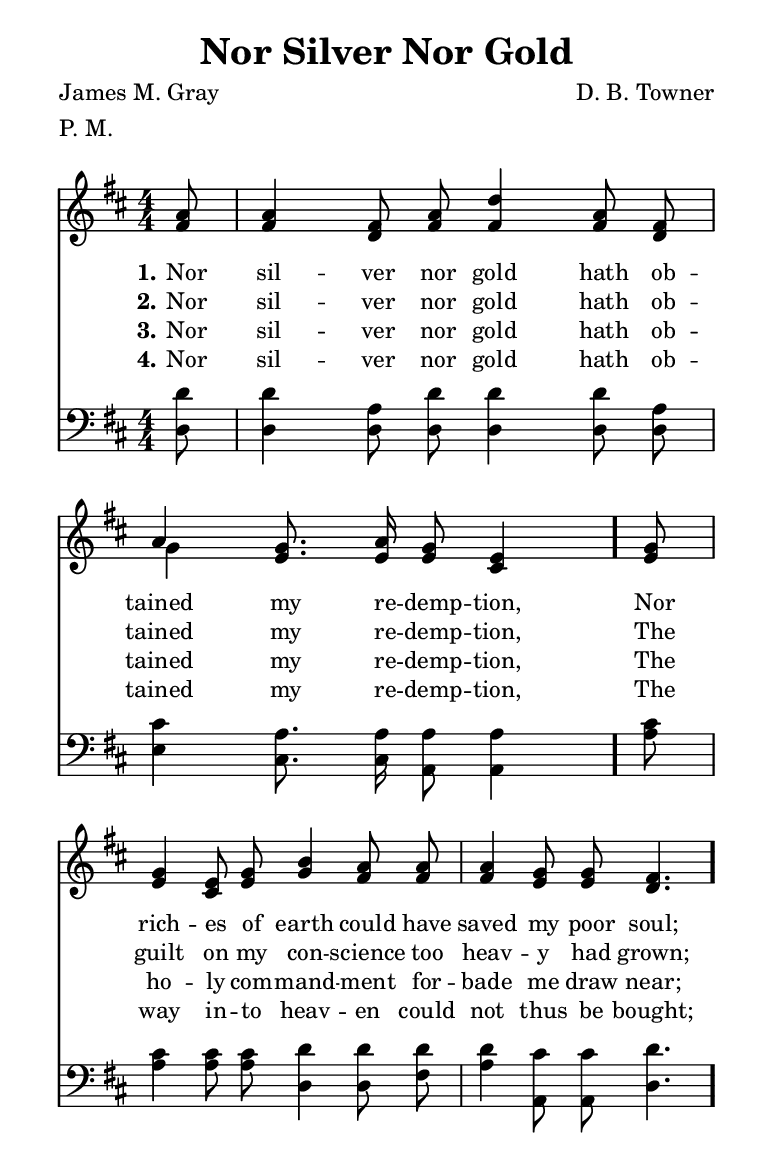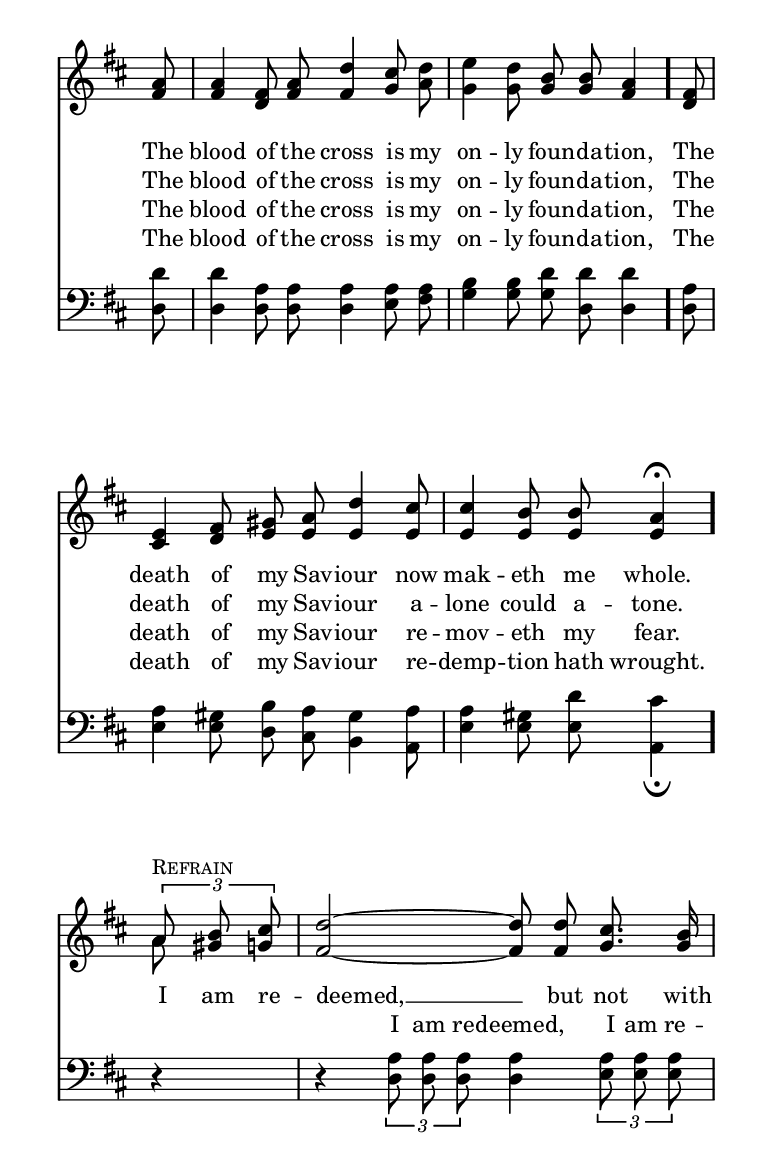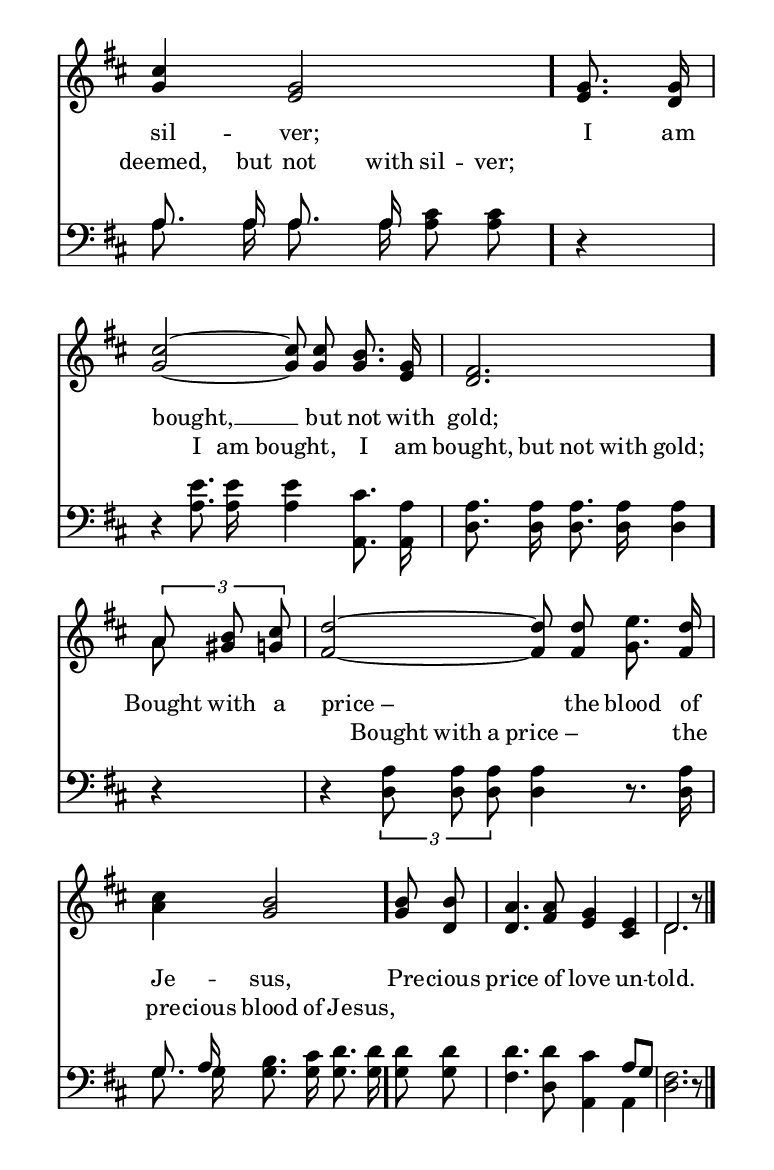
\include "common/global.ily"
\paper {
  \include "common/paper.ily"
  ragged-last-bottom = ##t
  page-count = #(cond (is-eogsized 2) (#t #f))
  system-count = #(cond (is-eogsized 6) (#t #f)) % original has 7
  systems-per-page = #(cond (is-eogsized 4) (#t #f))
}

\header{
  %gospel
  hymnnumber = "177"
  title = "Nor Silver Nor Gold"
  tunename = ""
  meter = "P. M." % something like 12. 11. 12. 11. with Refrain
  poet = "James M. Gray"
  composer = "D. B. Towner"
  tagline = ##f
}

ta = { \tempo 4=80 }
tb = { \tempo 4=40 }

global = {
  \include "common/overrides.ily"
  \override Staff.TimeSignature.style = #'numbered
  \time 4/4
  \override Score.MetronomeMark.transparent = ##t % hide all fermata changes too
  \ta
  \key d \major
  \partial 8
  \autoBeamOff
}

patternA = { c8 | c4 c8 c c4 c8 c | c4 c8. c16 c8 c4 }
patternB = { c8 | c4 c8 c c4 c8 c | c4 c8 c c4. }
patternC = { c8 | c4 c8 c c4 c8 c | c4 c8 c c c4 }
patternD = { c8 | c4 c8 c c c4 c8 | c4 c8 c c4 }

notesSoprano = {
\global
\relative c'' {

  a8 | a4 fis8 a d4 a8 fis | a4 g8. a16 g8 e4
  g8 | g4 e8 g b4 a8 a | a4 g8 g fis4.
  a8 | a4 fis8 a d4 cis8 d | e4 d8 b b a4
  fis8 | e4 fis8 gis a d4 cis8 | cis4 b8 b \tb a4 \fermata \ta \bar "."

}
}

notesSopranoRefrain = {
\relative c'' {

  << s^\markup { \small \caps "Refrain" }
  { \tuplet 3/2 { << { \voiceOne a8 } \new Voice { \voiceTwo a8 } >> << { b cis } { gis g } >> } } >>

  \partcombine
  \relative c' {
    | d'2 ~ d8 d8 cis8. b16 | cis4 g2
    g8. g16 | cis2 ~ cis8 cis8 b8. g16 | fis2.
  }
  \relative c' {
    | fis2 ~ fis8 fis8 g8. g16 | g4 e2
    e8. d16 | g2 ~ g8 g8 g8. e16 | d2.
  }

  \tuplet 3/2 { << { \voiceOne a8 } \new Voice { \voiceTwo a8 } >> << { b cis } { gis g } >> }
  \partcombine
  \relative c'' {
    | d2 ~ d8 d8 e8. d16 | cis4 b2
    b8 b | a4. a8 g4 e |
  }
  \relative c' {
    | fis2 ~ fis8 fis8 g8. fis16 | a4 g2
    g8 d | d4. fis8 e4 cis |
  }
  << { \voiceOne d2. } \new Voice { \voiceTwo d2. } >>
  \partcombine r8 r8

  \bar "|."

}
}

notesSopranoRefrainPacing = {
\global
\relative c,, {

  r8 | r4 r8 r r4 r8 r | r4 r8. r16 r8 r4
  r8 | r4 r8 r r4 r8 r | r4 r8 r r4.
  r8 | r4 r8 r r4 r8 r | r4 r8 r r r4
  r8 | r4 r8 r r r4 r8 | r4 r8 r r4

  %\repeat unfold 32 \skip 4
  \tuplet 3/2 { a8 a a }
    | d'2 ~ d8 d8 cis8. b16 | cis4 g2
    g8. g16 | cis2 ~ cis8 cis8 b8. g16 | fis2.

  \tuplet 3/2 { a8 a a }
    | d2 ~ d8 d8 e8. d16 | cis4 b2
    b8 b | a4. a8 g4 e | d2. r8

}
}

notesAlto = {
\global
\relative e' {

  \changePitch \patternA { fis | fis d fis fis fis d | g e e e cis }
  \changePitch \patternB { e | e cis e g fis fis | fis e e d }
  \changePitch \patternC { fis | fis d fis fis g a | g g g g fis }
  \changePitch \patternD { d | cis d e e e e | e e e e }

  % excludes refrain (moved to Soprano) due to bad interactions between
  % \tuplet, \partcombine, and NullVoice

}
}

notesTenor = {
\global
\relative a {

  \changePitch \patternA { d | d a d d d a | cis a a a a }
  \changePitch \patternB { cis | cis cis cis d d d | d cis cis d }
  \changePitch \patternC { d | d a a a a a | b b d d d }
  \changePitch \patternD { a | a gis b a gis a | a gis d' cis }

  r4 | r \tuplet 3/2 { a8 a a } a4 \tuplet 3/2 { a8 a a } | a8. a16 a8. a16 cis8 cis
  r4 | r4 e8. e16 e4 cis8. a16 | a8. a16 a8. a16 a4
  r4 | r \tuplet 3/2 { a8 a a } a4 r8. a16 | g8. a16 b8. cis16 d8. d16
  d8 d8 | d4. d8 cis4 a8[ g] | fis2. r8

}
}

notesBass = {
\global
\relative f {

  \changePitch \patternA { d | d d d d d d | e cis cis a a }
  \changePitch \patternB { a' | a a a d, d fis | a a, a d }
  \changePitch \patternC { d | d d d d e fis | g g g d d }
  \changePitch \patternD { d | e e d cis b a | e' e e a,_\fermata }

  r4 | r \tuplet 3/2 { d8 d d } d4 \tuplet 3/2 { e8 e e } | a8. a16 a8. a16 a8 a
  r4 | r4 a8. a16 a4 a,8. a16 | d8. d16 d8. d16 d4
  r4 | r \tuplet 3/2 { d8 d d } d4 r8. d16 | g8. g16 g8. g16 g8. g16
  g8 g8 | fis4. d8 a4 a | d2. r8

}
}

Refrain = \lyricmode {

{ \mon } I am re -- { \moff } deemed, __ but not with sil -- ver; \bar "."
I am bought, __ but not with gold; \bar "."
{ \mon } Bought with a { \moff } price_– the blood of Je -- sus, \bar "."
Pre -- cious price of love un -- told. \bar "."

}

wordsA = \lyricmode {
\set stanza = "1."

Nor sil -- ver nor gold hath ob -- tained my re -- demp -- tion, \bar "."
Nor rich -- es of earth could have saved my poor soul; \bar "."
The blood of the cross is my on -- ly foun -- da -- tion, \bar "."
The death of my Sav -- iour now mak -- eth me whole. \bar "."

}

wordsB = \lyricmode {
\set stanza = "2."

Nor sil -- ver nor gold hath ob -- tained my re -- demp -- tion,
The guilt on my con -- science too heav -- y had grown;
The blood of the cross is my on -- ly foun -- da -- tion,
The death of my Sav -- iour a -- lone could a -- tone.

}

wordsC = \lyricmode {
\set stanza = "3."

Nor sil -- ver nor gold hath ob -- tained my re -- demp -- tion,
The ho -- ly com -- mand -- ment for -- bade me draw near;
The blood of the cross is my on -- ly foun -- da -- tion,
The death of my Sav -- iour re -- mov -- eth my fear.

}

wordsD = \lyricmode {
\set stanza = "4."

Nor sil -- ver nor gold hath ob -- tained my re -- demp -- tion,
The way in -- to heav -- en could not thus be bought;
The blood of the cross is my on -- ly foun -- da -- tion,
The death of my Sav -- iour re -- demp -- tion hath wrought.

}

underWords = \lyricmode {

{ \repeat unfold 46 \skip 4 }
{ \mon } I am re -- deemed, I am re -- deemed, { \moff } but not with sil -- ver;
I am bought, I am bought, but not with gold;
{ \mon } Bought with a { \moff } price_– the pre -- cious blood of Je -- sus,

}

\score {
  \context ChoirStaff <<
    \context Staff = upper <<
      \set Staff.autoBeaming = ##f
      \set ChoirStaff.systemStartDelimiter = #'SystemStartBar
      \set ChoirStaff.printPartCombineTexts = ##f
      {
        \partcombine #'(2 . 11) \notesSoprano \notesAlto
        \context Voice = sopranosRefrain { \notesSopranoRefrain }
      }
      \context NullVoice = sopranos { \voiceOne \notesSoprano }
      \context NullVoice = sopranosRefrainPacing { \voiceFour \notesSopranoRefrainPacing }
      \context Lyrics = one   \lyricsto sopranos \wordsA
      \context Lyrics = two   \lyricsto sopranos \wordsB
      \context Lyrics = two   \lyricsto sopranosRefrainPacing \Refrain
      \context Lyrics = three \lyricsto sopranos \wordsC
      \context Lyrics = four  \lyricsto sopranos \wordsD
    >>
    \context Staff = men <<
      \set Staff.autoBeaming = ##f
      \clef bass
      \set ChoirStaff.printPartCombineTexts = ##f
      \partcombine #'(2 . 11) \notesTenor \notesBass
      \context NullVoice = tenors { \voiceOne << \notesTenor >> }
    >>
    \context Lyrics = four \lyricsto tenors \underWords
  >>
  \layout {
    \include "common/layout.ily"
  }
  \midi{
    \include "common/midi.ily"
  }
}

\version "2.19.49"  % necessary for upgrading to future LilyPond versions.

% vi:set et ts=2 sw=2 ai nocindent syntax=lilypond:
